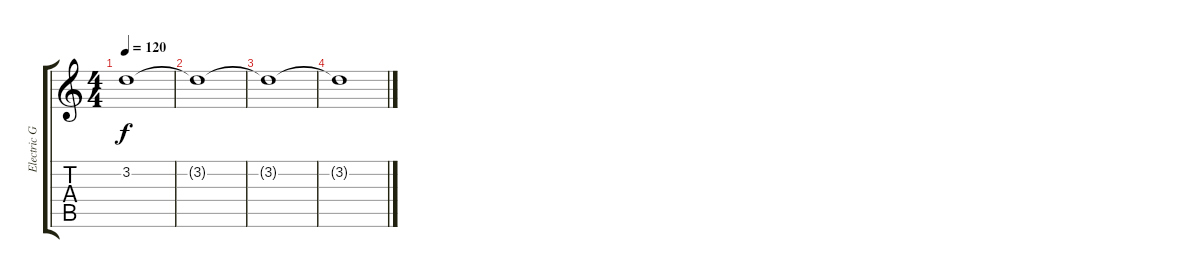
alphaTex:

\track ("Electric Guitar 2" "Electric G") {instrument electricguitarjazz}
\staff {score tabs}
\tuning (E4 B3 G3 D3 A2 E2) {hide}
\ts (4 4)
\tempo 120
\clef g2
\ks c
3.2.1{dy f} |
3.2{t}.1 |
3.2{t}.1 |
3.2{t}.1
